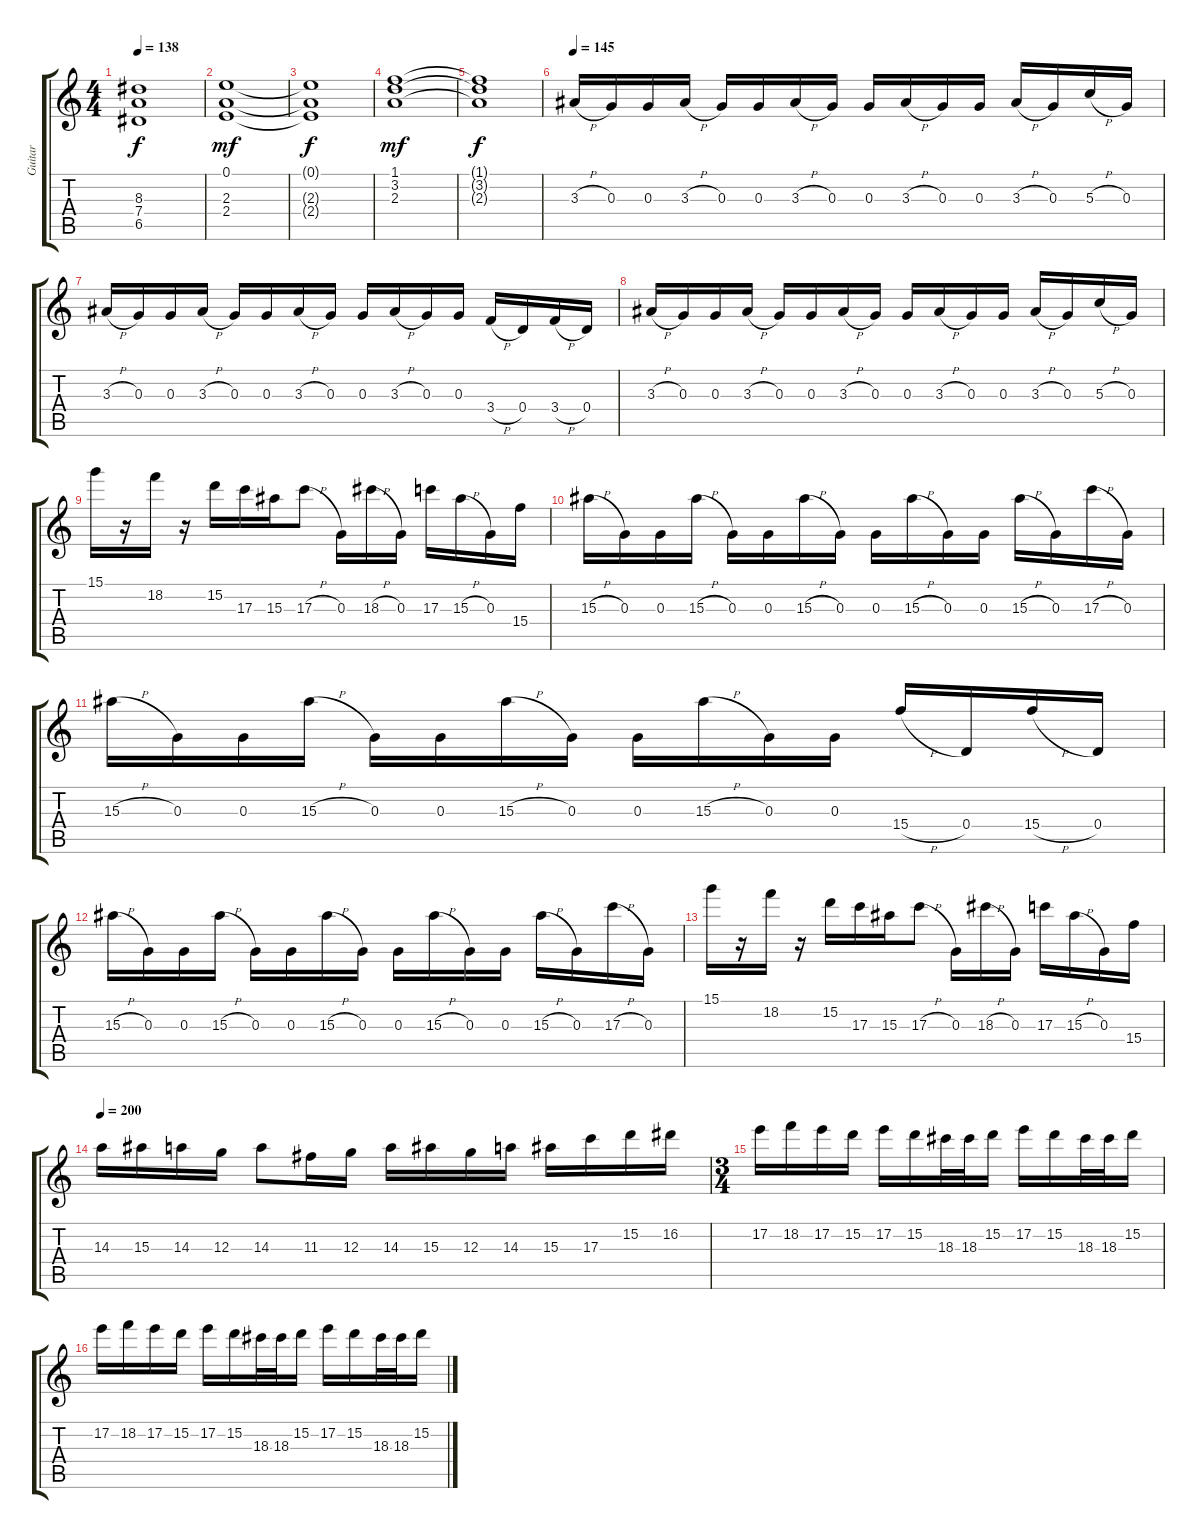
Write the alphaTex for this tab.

\track ("Guitar" "Guitar") {instrument distortionguitar}
\staff {score tabs}
\tuning (E4 B3 G3 D3 A2 E2) {hide}
\ts (4 4)
\tempo 138
\clef g2
\ks c
(8.3{t} 7.4{t} 6.5{t}).1{dy f} |
(0.1 2.3 2.4).1{dy mf} |
(0.1{t} 2.3{t} 2.4{t}).1{dy f} |
(1.1 3.2 2.3).1{dy mf} |
(1.1{t} 3.2{t} 2.3{t}).1{dy f} |
\tempo 145
3.3{h}.16 0.3.16 0.3.16 3.3{h}.16 0.3.16 0.3.16 3.3{h}.16 0.3.16 0.3.16 3.3{h}.16 0.3.16 0.3.16 3.3{h}.16 0.3.16 5.3{h}.16 0.3.16 |
3.3{h}.16 0.3.16 0.3.16 3.3{h}.16 0.3.16 0.3.16 3.3{h}.16 0.3.16 0.3.16 3.3{h}.16 0.3.16 0.3.16 3.4{h}.16 0.4.16 3.4{h}.16 0.4.16 |
3.3{h}.16 0.3.16 0.3.16 3.3{h}.16 0.3.16 0.3.16 3.3{h}.16 0.3.16 0.3.16 3.3{h}.16 0.3.16 0.3.16 3.3{h}.16 0.3.16 5.3{h}.16 0.3.16 |
15.1.16 r.16 18.2.16 r.16 15.2.16 17.3.16 15.3.16 17.3{h}.8 0.3.16 18.3{h}.16 0.3.16 17.3.16 15.3{h}.16 0.3.16 15.4.16 |
15.3{h}.16 0.3.16 0.3.16 15.3{h}.16 0.3.16 0.3.16 15.3{h}.16 0.3.16 0.3.16 15.3{h}.16 0.3.16 0.3.16 15.3{h}.16 0.3.16 17.3{h}.16 0.3.16 |
15.3{h}.16 0.3.16 0.3.16 15.3{h}.16 0.3.16 0.3.16 15.3{h}.16 0.3.16 0.3.16 15.3{h}.16 0.3.16 0.3.16 15.4{h}.16 0.4.16 15.4{h}.16 0.4.16 |
15.3{h}.16 0.3.16 0.3.16 15.3{h}.16 0.3.16 0.3.16 15.3{h}.16 0.3.16 0.3.16 15.3{h}.16 0.3.16 0.3.16 15.3{h}.16 0.3.16 17.3{h}.16 0.3.16 |
15.1.16 r.16 18.2.16 r.16 15.2.16 17.3.16 15.3.16 17.3{h}.8 0.3.16 18.3{h}.16 0.3.16 17.3.16 15.3{h}.16 0.3.16 15.4.16 |
\tempo 200
14.3.16 15.3.16 14.3.16 12.3.16 14.3.8 11.3.16 12.3.16 14.3.16 15.3.16 12.3.16 14.3.16 15.3.16 17.3.16 15.2.16 16.2.16 |
\ts (3 4)
17.2.16 18.2.16{balance 0} 17.2.16 15.2.16 17.2.16 15.2.16 18.3.32 18.3.32 15.2.16 17.2.16 15.2.16 18.3.32 18.3.32 15.2.16 |
17.2.16 18.2.16{balance 0} 17.2.16 15.2.16 17.2.16 15.2.16 18.3.32 18.3.32 15.2.16 17.2.16 15.2.16 18.3.32 18.3.32 15.2.16
